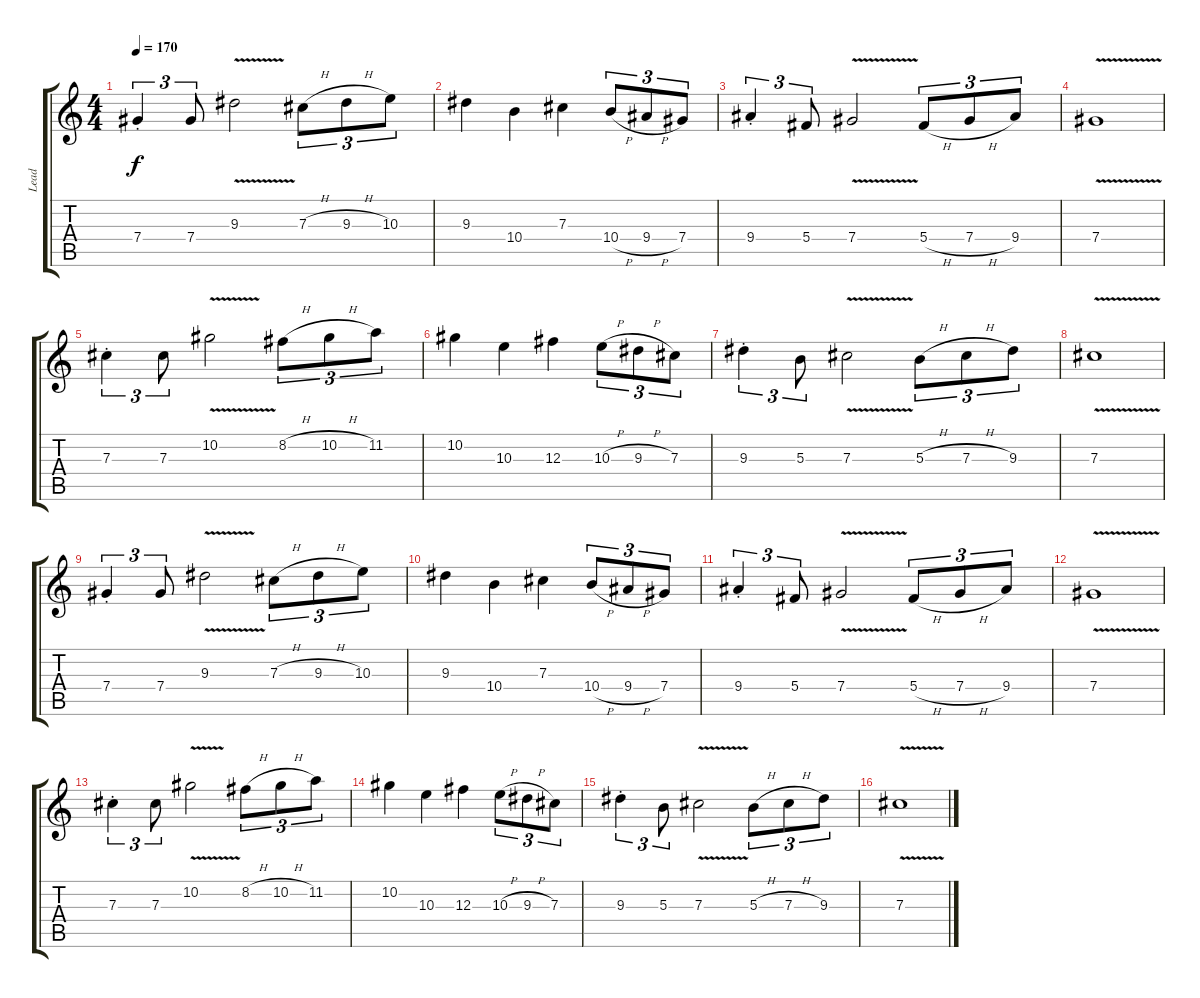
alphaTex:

\track ("Lead" "Lead") {instrument distortionguitar}
\staff {score tabs}
\tuning (Eb4 Bb3 Gb3 Db3 Ab2 Eb2) {hide}
\ts (4 4)
\tempo 170
\clef g2
\ks c
7.4{st}.4{tu (3 2) dy f} 7.4.8{tu (3 2)} 9.3{v}.2 7.3{h}.8{tu (3 2)} 9.3{h}.8{tu (3 2)} 10.3.8{tu (3 2)} |
9.3.4 10.4.4 7.3.4 10.4{h}.8{tu (3 2)} 9.4{h}.8{tu (3 2)} 7.4.8{tu (3 2)} |
9.4{st}.4{tu (3 2)} 5.4.8{tu (3 2)} 7.4{v}.2 5.4{h}.8{tu (3 2)} 7.4{h}.8{tu (3 2)} 9.4.8{tu (3 2)} |
7.4{v}.1 |
7.3{st}.4{tu (3 2)} 7.3.8{tu (3 2)} 10.2{v}.2 8.2{h}.8{tu (3 2)} 10.2{h}.8{tu (3 2)} 11.2.8{tu (3 2)} |
10.2.4 10.3.4 12.3.4 10.3{h}.8{tu (3 2)} 9.3{h}.8{tu (3 2)} 7.3.8{tu (3 2)} |
9.3{st}.4{tu (3 2)} 5.3.8{tu (3 2)} 7.3{v}.2 5.3{h}.8{tu (3 2)} 7.3{h}.8{tu (3 2)} 9.3.8{tu (3 2)} |
7.3{v}.1 |
7.4{st}.4{tu (3 2)} 7.4.8{tu (3 2)} 9.3{v}.2 7.3{h}.8{tu (3 2)} 9.3{h}.8{tu (3 2)} 10.3.8{tu (3 2)} |
9.3.4 10.4.4 7.3.4 10.4{h}.8{tu (3 2)} 9.4{h}.8{tu (3 2)} 7.4.8{tu (3 2)} |
9.4{st}.4{tu (3 2)} 5.4.8{tu (3 2)} 7.4{v}.2 5.4{h}.8{tu (3 2)} 7.4{h}.8{tu (3 2)} 9.4.8{tu (3 2)} |
7.4{v}.1 |
7.3{st}.4{tu (3 2)} 7.3.8{tu (3 2)} 10.2{v}.2 8.2{h}.8{tu (3 2)} 10.2{h}.8{tu (3 2)} 11.2.8{tu (3 2)} |
10.2.4 10.3.4 12.3.4 10.3{h}.8{tu (3 2)} 9.3{h}.8{tu (3 2)} 7.3.8{tu (3 2)} |
9.3{st}.4{tu (3 2)} 5.3.8{tu (3 2)} 7.3{v}.2 5.3{h}.8{tu (3 2)} 7.3{h}.8{tu (3 2)} 9.3.8{tu (3 2)} |
7.3{v}.1
